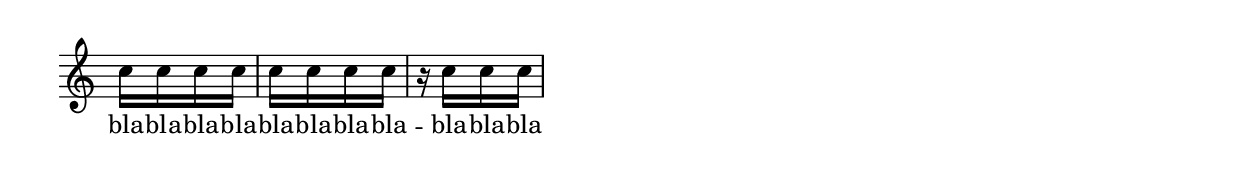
\version "2.7.13"

\header {

  texidoc = "Hyphens are print at the beginning of the line only when
they go past the first note. "

}


<<
  \new Staff \relative c'' {
    \time 1/4 c16[ c c  c]
    \time 1/4
    c16[ c c c]
    \time 1/4
    r c16[ c c]

  }
  \new Lyrics \lyricmode {
    bla16 -- bla -- bla -- bla --
    bla -- bla -- bla -- bla8 --
    bla16 -- bla -- bla 
  }
>>
  \layout   {
    indent = 0.0 \cm
    linewidth = 3.4 \cm

    \context {
      \Staff \remove "Time_signature_engraver"
    }
  }
  


  
